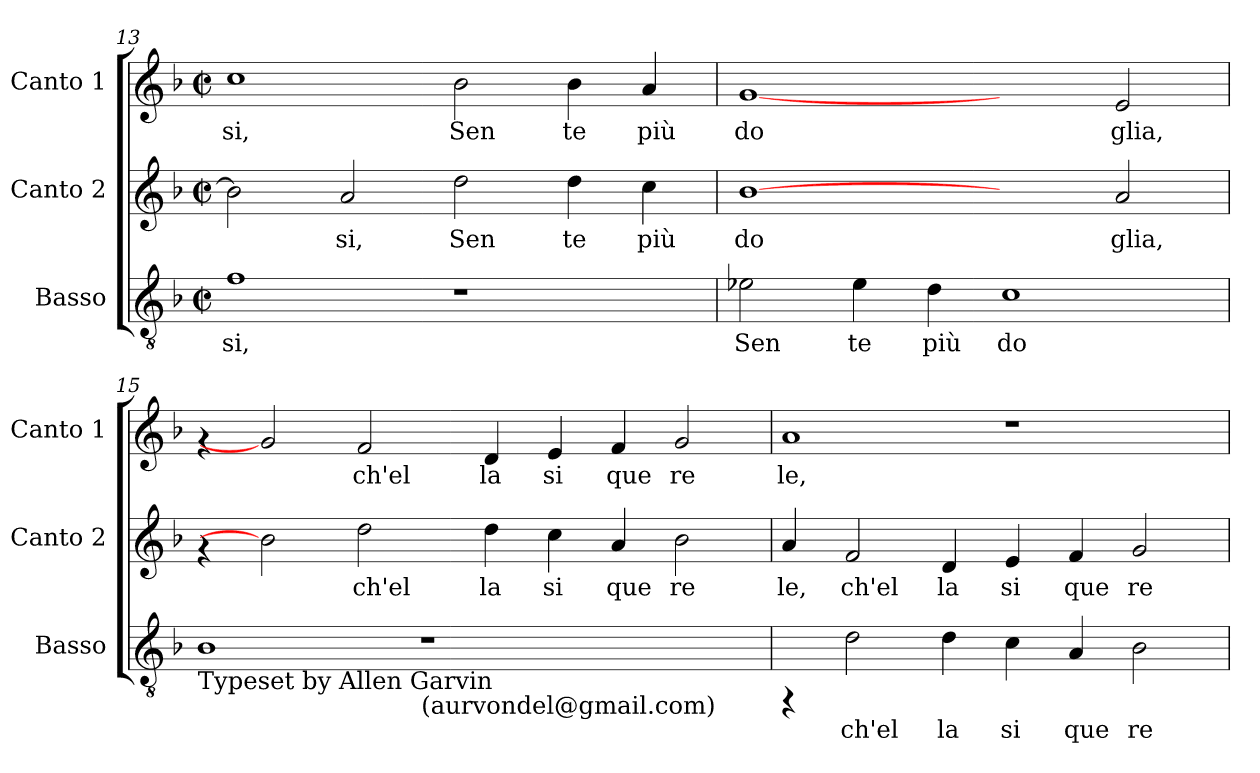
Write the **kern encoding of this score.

**kern	**text	**kern	**text	**kern	**text
*part3	*part3	*part2	*part2	*part1	*part1
*staff3	*staff3	*staff2	*staff2	*staff1	*staff1
*I"Basso	*	*I"Canto 2	*	*I"Canto 1	*
*I'Basso	*	*I'Canto 2	*	*I'Canto 1	*
!!LO:PB:g=z
*clefGv2	*	*clefG2	*	*clefG2	*
*k[b-]	*	*k[b-]	*	*k[b-]	*
*F:	*	*F:	*	*F:	*
*M2/2	*	*M2/2	*	*M2/2	*
*met(c|)	*	*met(c|)	*	*met(c|)	*
=13	=13	=13	=13	=13	=13
!	!LO:LY:b:cj	!	!LO:LY:b:cj	!	!LO:LY:b:cj
1f	si,	2b-\]	.	1cc	-si,
!	!	!	!LO:LY:b:cj	!	!
.	.	2a/	si,	.	.
!	!	!	!LO:LY:b:cj	!	!LO:LY:b:cj
1r	.	2dd\	Sen	2b-\	Sen
!	!	!	!LO:LY:b:cj	!	!LO:LY:b:cj
.	.	4dd\	te	4b-\	te
!	!	!	!LO:LY:b:cj	!	!LO:LY:b:cj
.	.	4cc\	più	4a/	più
=14	=14	=14	=14	=14	=14
!	!LO:LY:b:cj	!	!LO:LY:b:cj	!	!LO:LY:b:cj
2e-X\	Sen	[1b-	do	[1g	do
!	!LO:LY:b:cj	!	!	!	!
4e-\	te	.	.	.	.
!	!LO:LY:b:cj	!	!	!	!
4d\	più	.	.	.	.
!	!LO:LY:b:cj	!	!	!	!
1c	do	2ryy	.	2ryy	.
!	!	!	!LO:LY:b:cj	!	!LO:LY:b:cj
.	.	2a/	glia,	2e/	glia,
=15	=15	=15	=15	=15	=15
!LO:TX:b:t=Typeset by Allen Garvin	!	!	!	!	!
1B-	.	4rf	.	4rf	.
.	.	2b-]	.	2g]	.
!	!	!	!LO:LY:b:cj	!	!LO:LY:b:cj
.	.	2dd\	ch'el	2f/	ch'el
!LO:TX:b:t=(aurvondel@gmail.com)	!	!	!	!	!
1r	.	.	.	.	.
!	!	!	!LO:LY:b:cj	!	!LO:LY:b:cj
.	.	4dd\	la	4d/	la
!	!	!	!LO:LY:b:cj	!	!LO:LY:b:cj
.	.	4cc\	si	4e/	si
!	!	!	!LO:LY:b:cj	!	!LO:LY:b:cj
.	.	4a/	que	4f/	que
!	!	!	!LO:LY:b:cj	!	!LO:LY:b:cj
2ryy	.	2b-\	re	2g/	re
=16	=16	=16	=16	=16	=16
!	!	!	!LO:LY:b:cj	!	!LO:LY:b:cj
4rFF	.	4a/	le,	1a	le,
!	!LO:LY:b:cj	!	!LO:LY:b:cj	!	!
2d\	ch'el	2f/	ch'el	.	.
!	!LO:LY:b:cj	!	!LO:LY:b:cj	!	!
4d\	la	4d/	la	.	.
!	!LO:LY:b:cj	!	!LO:LY:b:cj	!	!
4c\	si	4e/	si	1r	.
!	!LO:LY:b:cj	!	!LO:LY:b:cj	!	!
4A/	que	4f/	que	.	.
!	!LO:LY:b:cj	!	!LO:LY:b:cj	!	!
2B-\	re	2g/	re	.	.
=	=	=	=	=	=
*-	*-	*-	*-	*-	*-
